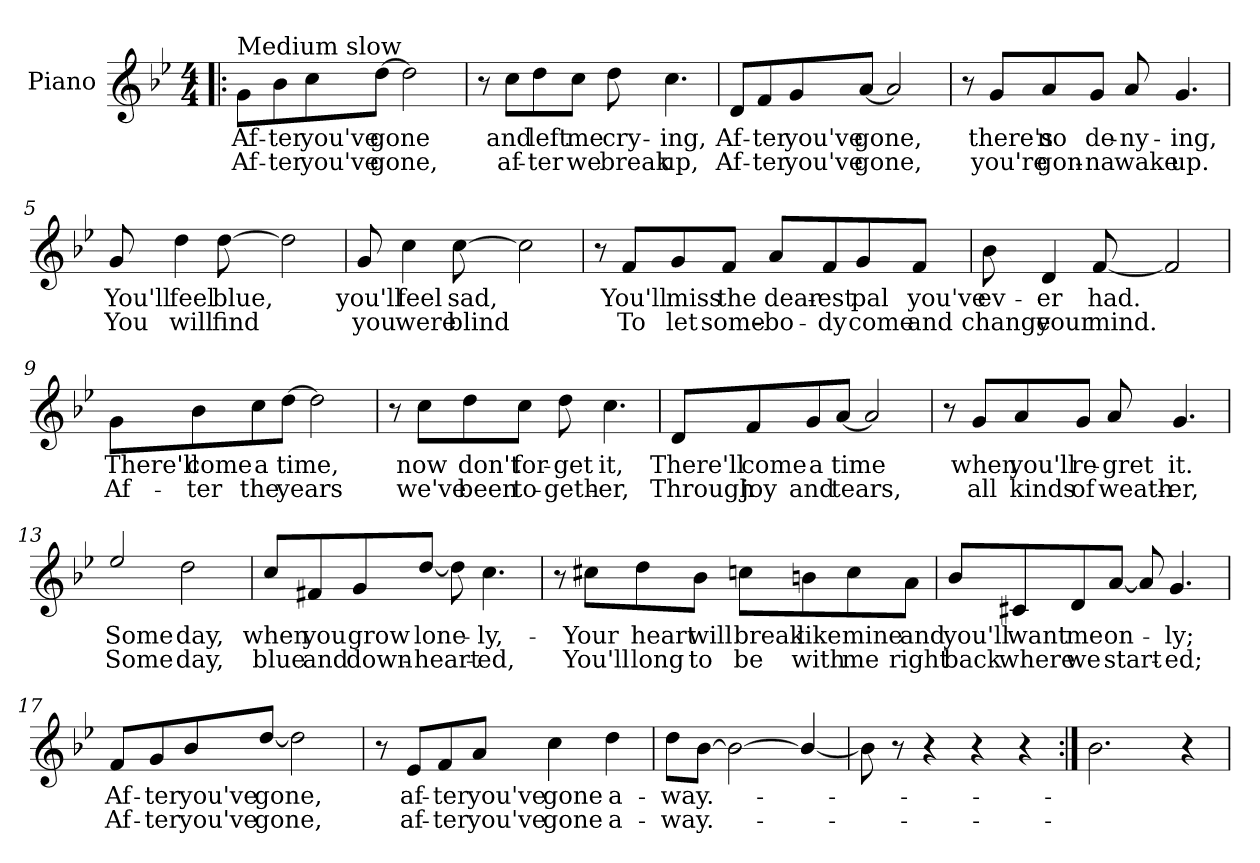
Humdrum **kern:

**kern	**text	**text
*part1	*part1	*part1
*staff1	*staff1	*staff1
*I"Piano	*	*
*I'Pno	*	*
*clefG2	*	*
*k[b-e-]	*	*
*B-:	*	*
*M4/4	*	*
=1!|:	=1!|:	=1!|:
!LO:TX:a:t=Medium slow	!	!
8g\L	Af-	Af-
8b-\	-ter	-ter
8cc\	you've	you've
[8dd\J	gone	gone,
2dd\]	.	.
=2	=2	=2
8r	.	.
8cc\L	and	af-
8dd\	left	-ter
8cc\J	me	we
8dd\	cry-	break
4.cc\	-ing,	up,
=3	=3	=3
8d/L	Af-	Af-
8f/	-ter	-ter
8g/	you've	you've
[8a/J	gone,	gone,
2a/]	.	.
=4	=4	=4
8r	.	.
8g/L	there's	you're
8a/	no	gon-
8g/J	de-	-na
8a/	-ny-	wake
4.g/	ing,	up.
!!LO:LB:g=z
=5	=5	=5
8g/	You'll	You
4dd\	feel	will
[8dd\	blue,	find
2dd\]	.	.
=6	=6	=6
8g/	you'll	you
4cc\	feel	were
[8cc\	sad,	blind
2cc\]	.	.
=7	=7	=7
8r	.	.
8f/L	You'll	To
8g/	miss	let
8f/J	the	some-
8a/L	dear-	-bo-
8f/	-est	-dy
8g/	pal	come
8f/J	you've	and
=8	=8	=8
8b-\	ev-	change
4d/	-er	your
[8f/	had.	mind.
2f/]	.	.
!!LO:LB:g=z
=9	=9	=9
8g\L	There'll	Af-
8b-\	come	-ter
8cc\	a	the
[8dd\J	time,	years
2dd\]	.	.
=10	=10	=10
8r	.	.
8cc\L	now	we've
8dd\	don't	been
8cc\J	for-	to-
8dd\	-get	-geth-
4.cc\	it,	-er,
=11	=11	=11
8d/L	There'll	Through
8f/	come	joy
8g/	a	and
[8a/J	time	tears,
2a/]	.	.
=12	=12	=12
8r	.	.
8g/L	when	all
8a/	you'll	kinds
8g/J	re-	of
8a/	-gret	weath-
4.g/	it.	-er,
!!LO:LB:g=z
=13	=13	=13
2ee-/	Some	Some
2dd\	day,	day,
=14	=14	=14
8cc/L	when	blue
8f#X/	you	and
8g/	grow	down-
[8dd/J	lone-	-heart-
8dd\]	.	.
4.cc\	-ly,-	-ed,
=15	=15	=15
8r	.	.
8cc#X\L	Your	You'll
8dd\	heart	long
8b-\J	will	to
8ccn\L	break	be
8bn\	like	with
8cc\	mine	me
8a\J	and	right
!!LO:LB:g=z
=16	=16	=16
8b-/L	you'll	back
8c#X/	want	where
8d/	me	we
[8a/J	on-	-start-
8a/]	.	.
4.g/	-ly;	-ed;
=17	=17	=17
8f/L	Af-	Af-
8g/	-ter	-ter
8b-/	you've	you've
[8dd/J	gone,	gone,
2dd\]	.	.
=18	=18	=18
8r	.	.
8e-/L	af-	af-
8f/	-ter	-ter
8a/J	you've	you've
4cc\	gone	gone
4dd\	a-	a-
=19	=19	=19
8dd\L	-way.-	-way.-
[8b-\J	.	.
2b-\_	.	.
4b-/_	.	.
=20	=20	=20
8b-\]	.	.
8r	.	.
4r	.	.
4r	.	.
4r	.	.
=21:|!	=21:|!	=21:|!
2.b-\	.	.
4r	.	.
=	=	=
*-	*-	*-
